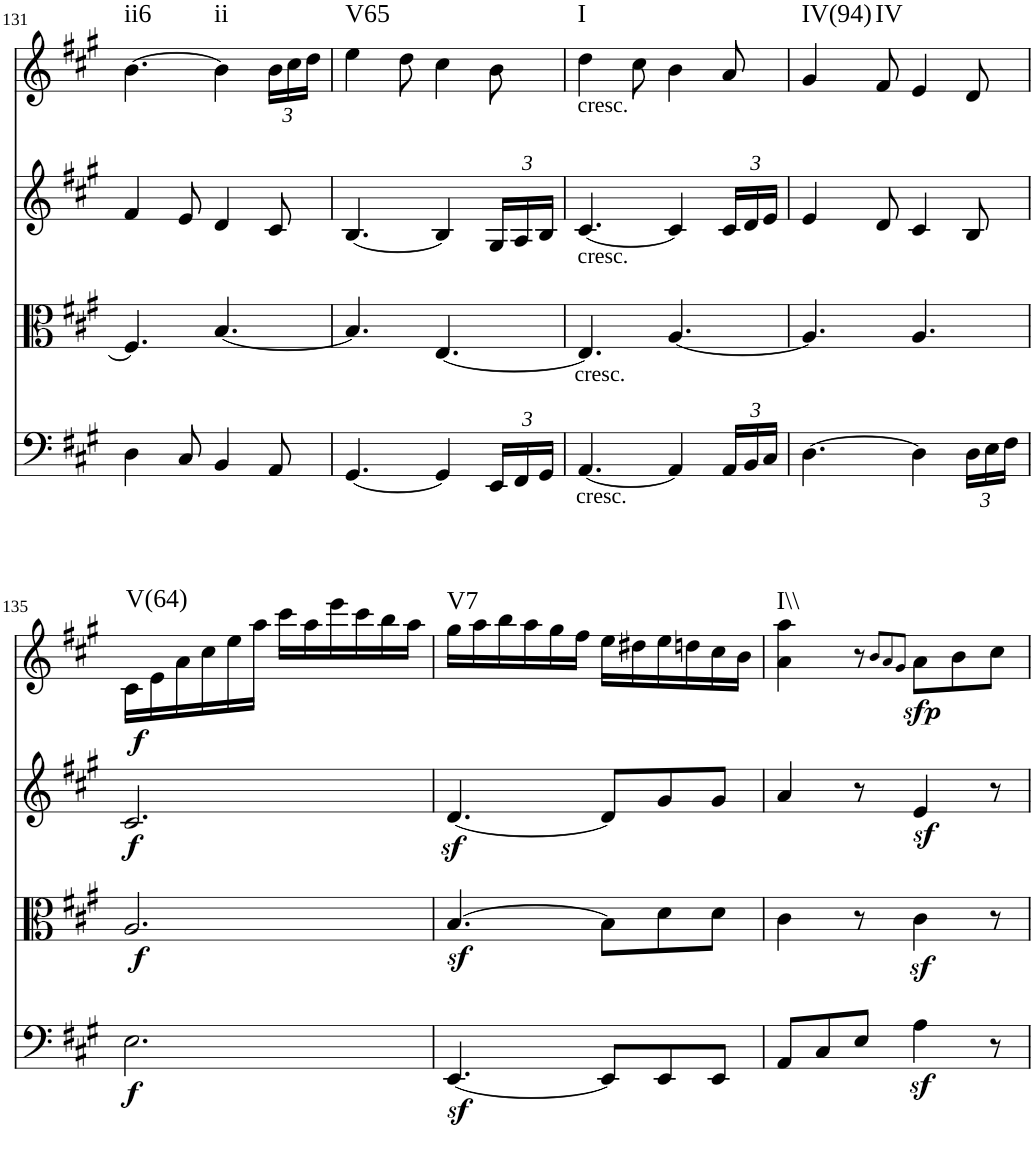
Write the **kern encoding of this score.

**kern	**dynam	**kern	**dynam	**kern	**dynam	**kern	**dynam	**harte
*part4	*part4	*part3	*part3	*part2	*part2	*part1	*part1	*part1
*staff4	*staff4	*staff3	*staff3	*staff2	*staff2	*staff1	*staff1	*
*I"Violoncello	*	*I"Viola	*	*I"Violin 2	*	*I"Violin 1	*	*
*I'Vc	*	*I'Vla	*	*I'Vln	*	*I'Vln	*	*
!!LO:PB:g=z
*clefF4	*	*clefC3	*	*clefG2	*	*clefG2	*	*
*k[f#c#g#]	*	*k[f#c#g#]	*	*k[f#c#g#]	*	*k[f#c#g#]	*	*
*A:	*	*A:	*	*A:	*	*A:	*	*
*M6/8	*	*M6/8	*	*M6/8	*	*M6/8	*	*
=131	=131	=131	=131	=131	=131	=131	=131	=131
!	!	!	!	!	!	!	!	!LO:H:kt=ii6
4D\	.	4.F#/]	.	4f#/	.	[4.b\	.	N
8C#/	.	.	.	8e/	.	.	.	.
!	!	!	!	!	!	!	!	!LO:H:kt=ii
4BB/	.	[4.B/	.	4d/	.	4b\]	.	N
*	*	*	*	*	*	*Xbrackettup	*	*
8AA/	.	.	.	8c#/	.	24b\LL	.	.
.	.	.	.	.	.	24cc#\	.	.
.	.	.	.	.	.	24dd\JJ	.	.
=132	=132	=132	=132	=132	=132	=132	=132	=132
!	!	!	!	!	!	!	!	!LO:H:kt=V65
[4.GG#/	.	4.B/]	.	[4.B/	.	4ee\	.	N
.	.	.	.	.	.	8dd\	.	.
4GG#/]	.	[4.E/	.	4B/]	.	4cc#\	.	.
*Xbrackettup	*	*	*	*Xbrackettup	*	*	*	*
24EE/LL	.	.	.	24G#/LL	.	8b\	.	.
24FF#/	.	.	.	24A/	.	.	.	.
24GG#/JJ	.	.	.	24B/JJ	.	.	.	.
=133	=133	=133	=133	=133	=133	=133	=133	=133
!	!	!	!	!	!	!LO:TX:b:t=cresc.	!	!
!	!	!	!	!LO:TX:b:t=cresc.	!	!	!	!
!	!	!LO:TX:b:t=cresc.	!	!	!	!	!	!
!LO:TX:b:t=cresc.	!	!	!	!	!	!	!	!LO:H:kt=I
[4.AA/	.	4.E/]	.	[4.c#/	.	4dd\	.	N
.	.	.	.	.	.	8cc#\	.	.
4AA/]	.	[4.A/	.	4c#/]	.	4b\	.	.
24AA/LL	.	.	.	24c#/LL	.	8a/	.	.
24BB/	.	.	.	24d/	.	.	.	.
24C#/JJ	.	.	.	24e/JJ	.	.	.	.
=134	=134	=134	=134	=134	=134	=134	=134	=134
!	!	!	!	!	!	!	!	!LO:H:kt=IV(94)
[4.D\	.	4.A/]	.	4e/	.	4g#/	.	N
!	!	!	!	!	!	!	!	!LO:H:kt=IV
.	.	.	.	8d/	.	8f#/	.	N
4D\]	.	4.A/	.	4c#/	.	4e/	.	.
24D\LL	.	.	.	8B/	.	8d/	.	.
24E\	.	.	.	.	.	.	.	.
24F#\JJ	.	.	.	.	.	.	.	.
!!LO:LB:g=z
=135	=135	=135	=135	=135	=135	=135	=135	=135
!	!LO:DY:b	!	!LO:DY:b	!	!LO:DY:b	!	!	!
!	!	!	!	!	!LO:DY:n=1:a	!	!	!LO:H:kt=V(64)
2.E\	f	2.A/	f	2.c#/	f f	16c#\LL	.	N
.	.	.	.	.	.	16e\	.	.
.	.	.	.	.	.	16a\	.	.
.	.	.	.	.	.	16cc#\	.	.
.	.	.	.	.	.	16ee\	.	.
.	.	.	.	.	.	16aa\JJ	.	.
.	.	.	.	.	.	16ccc#\LL	.	.
.	.	.	.	.	.	16aa\	.	.
.	.	.	.	.	.	16eee\	.	.
.	.	.	.	.	.	16ccc#\	.	.
.	.	.	.	.	.	16bb\	.	.
.	.	.	.	.	.	16aa\JJ	.	.
=136	=136	=136	=136	=136	=136	=136	=136	=136
!	!	!	!	!	!	!	!	!LO:H:kt=V7
[4.EEz</	.	[4.Bz</	.	[4.dz</	.	16gg#\LL	.	N
.	.	.	.	.	.	16aa\	.	.
.	.	.	.	.	.	16bb\	.	.
.	.	.	.	.	.	16aa\	.	.
.	.	.	.	.	.	16gg#\	.	.
.	.	.	.	.	.	16ff#\JJ	.	.
8EE/L]	.	8B\L]	.	8d/L]	.	16ee\LL	.	.
.	.	.	.	.	.	16dd#X\	.	.
8EE/	.	8d\	.	8g#/	.	16ee\	.	.
.	.	.	.	.	.	16ddn\	.	.
8EE/J	.	8d\J	.	8g#/J	.	16cc#\	.	.
.	.	.	.	.	.	16b\JJ	.	.
=137	=137	=137	=137	=137	=137	=137	=137	=137
!	!	!	!	!	!	!	!	!LO:H:kt=I\\
8AA/L	.	4c#\	.	4a/	.	4a\ 4aa\	.	N
8C#/	.	.	.	.	.	.	.	.
8E/J	.	8r	.	8r	.	8r	.	.
.	.	.	.	.	.	8qb/L	.	.
.	.	.	.	.	.	8qa/	.	.
.	.	.	.	.	.	8qg#/J	.	.
!	!	!	!	!	!	!	!LO:DY:b	!
4Az<\	.	4c#z<\	.	4ez</	.	8a\L	sfp	.
.	.	.	.	.	.	8b\	.	.
8r	.	8r	.	8r	.	8cc#\J	.	.
=	=	=	=	=	=	=	=	=
*-	*-	*-	*-	*-	*-	*-	*-	*-
